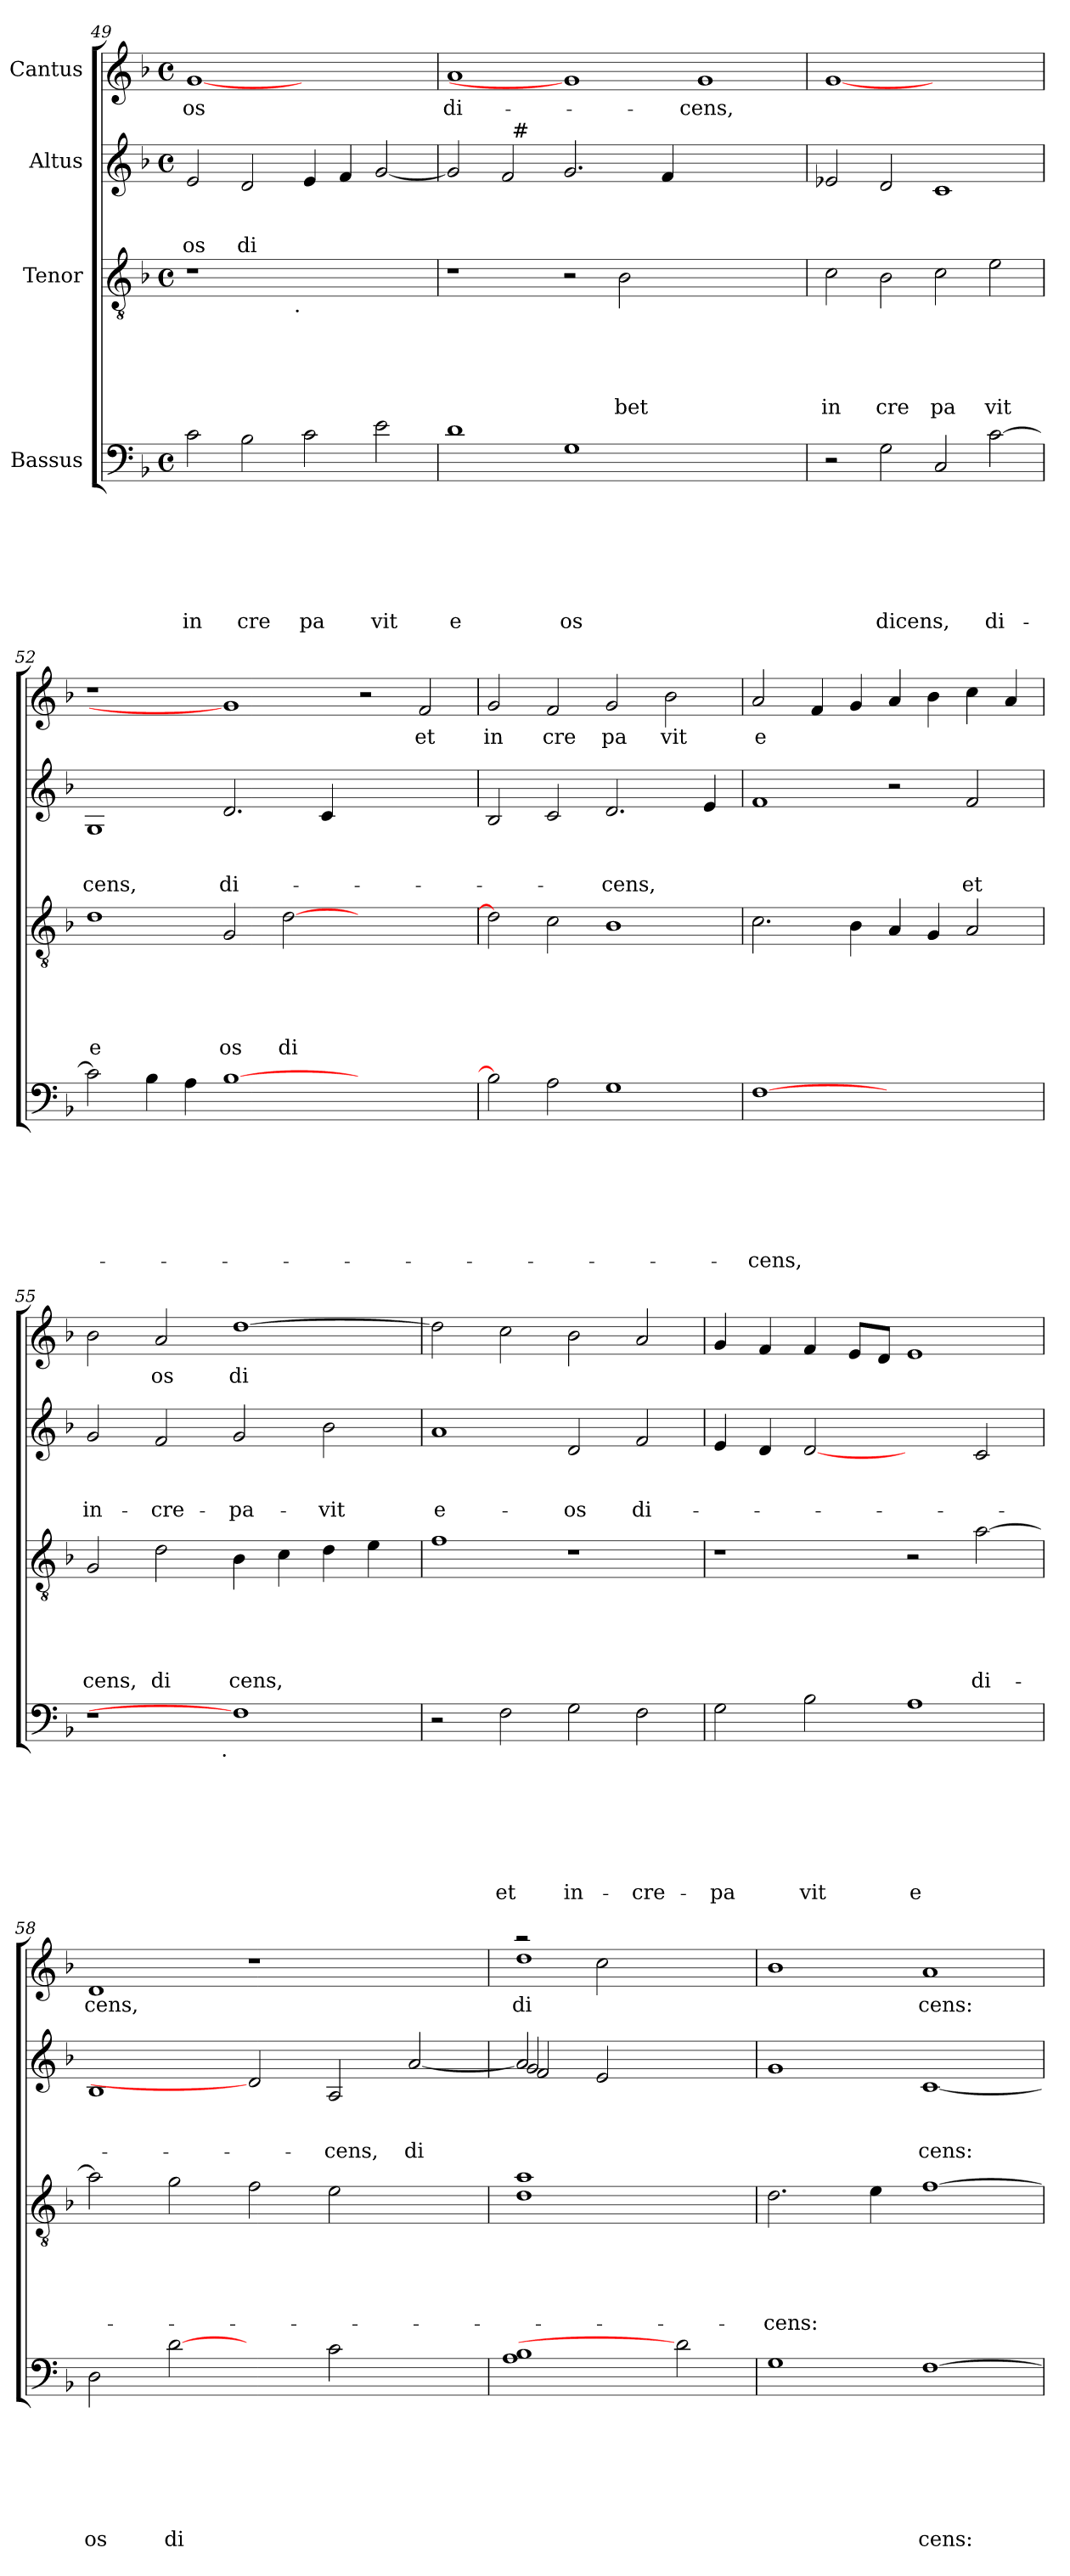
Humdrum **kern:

**kern	**text	**text	**text	**text	**text	**text	**text	**kern	**text	**text	**text	**text	**text	**kern	**text	**text	**text	**kern	**text
*part4	*part4	*part4	*part4	*part4	*part4	*part4	*part4	*part3	*part3	*part3	*part3	*part3	*part3	*part2	*part2	*part2	*part2	*part1	*part1
*staff4	*staff4	*staff4	*staff4	*staff4	*staff4	*staff4	*staff4	*staff3	*staff3	*staff3	*staff3	*staff3	*staff3	*staff2	*staff2	*staff2	*staff2	*staff1	*staff1
*I"Bassus	*	*	*	*	*	*	*	*I"Tenor	*	*	*	*	*	*I"Altus	*	*	*	*I"Cantus	*
*clefF4	*	*	*	*	*	*	*	*clefGv2	*	*	*	*	*	*clefG2	*	*	*	*clefG2	*
*k[b-]	*	*	*	*	*	*	*	*k[b-]	*	*	*	*	*	*k[b-]	*	*	*	*k[b-]	*
*F:	*	*	*	*	*	*	*	*F:	*	*	*	*	*	*F:	*	*	*	*F:	*
*M4/4	*	*	*	*	*	*	*	*M4/4	*	*	*	*	*	*M4/4	*	*	*	*M4/4	*
*met(c)	*	*	*	*	*	*	*	*met(c)	*	*	*	*	*	*met(c)	*	*	*	*met(c)	*
=49	=49	=49	=49	=49	=49	=49	=49	=49	=49	=49	=49	=49	=49	=49	=49	=49	=49	=49	=49
!	!	!	!	!	!	!	!LO:LY:b	!	!	!	!	!	!	!	!	!	!LO:LY:b	!	!LO:LY:b
*	*	*	*	*	*	*	*	*^	*	*	*	*	*	*	*	*	*	*	*
2c\	.	.	.	.	.	.	in	1r	2ryy	.	.	.	.	.	2e/	.	.	os	[1g	-os
!	!	!	!	!	!	!	!LO:LY:b	!	!	!	!	!	!	!	!	!	!	!LO:LY:b	!	!
2B-\	.	.	.	.	.	.	cre	.	4...ryy	.	.	.	.	.	2d/	.	.	di	.	.
!	!	!	!	!	!	!	!	!	!LO:TX:b:t=.	!	!	!	!	!	!	!	!	!	!	!
.	.	.	.	.	.	.	.	.	1ryy	.	.	.	.	.	.	.	.	.	.	.
!	!	!	!	!	!	!	!LO:LY:b	!	!	!	!	!	!	!	!	!	!	!	!	!
2c\	.	.	.	.	.	.	pa	1ryy	.	.	.	.	.	.	4e/	.	.	.	1ryy	.
.	.	.	.	.	.	.	.	.	.	.	.	.	.	.	4f/	.	.	.	.	.
!	!	!	!	!	!	!	!LO:LY:b	!	!	!	!	!	!	!	!	!	!	!	!	!
2e\	.	.	.	.	.	.	vit	.	.	.	.	.	.	.	[<2g/	.	.	.	.	.
.	.	.	.	.	.	.	.	.	32ryy	.	.	.	.	.	.	.	.	.	.	.
=50	=50	=50	=50	=50	=50	=50	=50	=50	=50	=50	=50	=50	=50	=50	=50	=50	=50	=50	=50	=50
!	!	!	!	!	!	!	!LO:LY:b	!	!	!	!	!	!	!	!	!	!	!	!	!LO:LY:b
*	*	*	*	*	*	*	*	*v	*v	*	*	*	*	*	*^	*	*	*	*	*
1d	.	.	.	.	.	.	e	1r	.	.	.	.	.	2g/]	2ryy	.	.	.	1a	di-
.	.	.	.	.	.	.	.	.	.	.	.	.	.	2f/	32ryy	.	.	.	.	.
!	!	!	!	!	!	!	!	!	!	!	!	!	!	!	!LO:TX:a:t=#	!	!	!	!	!
.	.	.	.	.	.	.	.	.	.	.	.	.	.	.	1ryy	.	.	.	.	.
!	!	!	!	!	!	!	!LO:LY:b	!	!	!	!	!	!	!	!	!	!	!	!	!
1G	.	.	.	.	.	.	os	2r	.	.	.	.	.	2.g/	.	.	.	.	1g]	.
!	!	!	!	!	!	!	!	!	!	!	!	!	!LO:LY:b:rj	!	!	!	!	!	!	!
.	.	.	.	.	.	.	.	2B-\	.	.	.	.	bet	.	.	.	.	.	.	.
.	.	.	.	.	.	.	.	.	.	.	.	.	.	.	1ryy	.	.	.	.	.
.	.	.	.	.	.	.	.	.	.	.	.	.	.	4f/	.	.	.	.	.	.
!	!	!	!	!	!	!	!	!	!	!	!	!	!	!	!	!	!	!	!	!LO:LY:b
1ryy	.	.	.	.	.	.	.	1ryy	.	.	.	.	.	1ryy	.	.	.	.	1g	-cens,
.	.	.	.	.	.	.	.	.	.	.	.	.	.	.	4...ryy	.	.	.	.	.
!!LO:PB:g=z
=51	=51	=51	=51	=51	=51	=51	=51	=51	=51	=51	=51	=51	=51	=51	=51	=51	=51	=51	=51	=51
!	!	!	!	!	!	!	!	!	!	!	!	!	!LO:LY:b	!	!	!	!	!	!	!
*	*	*	*	*	*	*	*	*	*	*	*	*	*	*v	*v	*	*	*	*	*
2r	.	.	.	.	.	.	.	2c\	.	.	.	.	in	2e-X/	.	.	.	[1g	.
!	!	!	!	!	!	!	!LO:LY:b	!	!	!	!	!	!LO:LY:b	!	!	!	!	!	!
2G\	.	.	.	.	.	.	dicens,	2B-\	.	.	.	.	cre	2d/	.	.	.	.	.
!	!	!	!	!	!	!	!	!	!	!	!	!	!LO:LY:b	!	!	!	!	!	!
2C/	.	.	.	.	.	.	.	2c\	.	.	.	.	pa	1c	.	.	.	1ryy	.
!	!	!	!	!	!	!	!LO:LY:b	!	!	!	!	!	!LO:LY:b	!	!	!	!	!	!
[>2c\	.	.	.	.	.	.	di-	2e\	.	.	.	.	vit	.	.	.	.	.	.
=52	=52	=52	=52	=52	=52	=52	=52	=52	=52	=52	=52	=52	=52	=52	=52	=52	=52	=52	=52
!	!	!	!	!	!	!	!	!	!	!	!	!	!LO:LY:b	!	!	!	!LO:LY:b	!	!
2c\]	.	.	.	.	.	.	.	1d	.	.	.	.	e	1G	.	.	cens,	1r	.
4B-\	.	.	.	.	.	.	.	.	.	.	.	.	.	.	.	.	.	.	.
4A\	.	.	.	.	.	.	.	.	.	.	.	.	.	.	.	.	.	.	.
!	!	!	!	!	!	!	!	!	!	!	!	!	!LO:LY:b	!	!	!	!LO:LY:b	!	!
[>1B-	.	.	.	.	.	.	.	2G/	.	.	.	.	os	2.d/	.	.	di-	1g]	.
!	!	!	!	!	!	!	!	!	!	!	!	!	!LO:LY:b	!	!	!	!	!	!
.	.	.	.	.	.	.	.	[>2d\	.	.	.	.	di	.	.	.	.	.	.
.	.	.	.	.	.	.	.	.	.	.	.	.	.	4c/	.	.	.	.	.
1ryy	.	.	.	.	.	.	.	1ryy	.	.	.	.	.	1ryy	.	.	.	2r	.
!	!	!	!	!	!	!	!	!	!	!	!	!	!	!	!	!	!	!	!LO:LY:b
.	.	.	.	.	.	.	.	.	.	.	.	.	.	.	.	.	.	2f/	et
=53	=53	=53	=53	=53	=53	=53	=53	=53	=53	=53	=53	=53	=53	=53	=53	=53	=53	=53	=53
!	!	!	!	!	!	!	!	!	!	!	!	!	!	!	!	!	!	!	!LO:LY:b
2B-\]	.	.	.	.	.	.	.	2d\]	.	.	.	.	.	2B-/	.	.	.	2g/	in
!	!	!	!	!	!	!	!	!	!	!	!	!	!	!	!	!	!	!	!LO:LY:b
2A\	.	.	.	.	.	.	.	2c\	.	.	.	.	.	2c/	.	.	.	2f/	cre
!	!	!	!	!	!	!	!	!	!	!	!	!	!	!	!	!	!LO:LY:b	!	!LO:LY:b
1G	.	.	.	.	.	.	.	1B-	.	.	.	.	.	2.d/	.	.	-cens,	2g/	pa
!	!	!	!	!	!	!	!	!	!	!	!	!	!	!	!	!	!	!	!LO:LY:b
.	.	.	.	.	.	.	.	.	.	.	.	.	.	.	.	.	.	2b-\	vit
.	.	.	.	.	.	.	.	.	.	.	.	.	.	4e/	.	.	.	.	.
=54	=54	=54	=54	=54	=54	=54	=54	=54	=54	=54	=54	=54	=54	=54	=54	=54	=54	=54	=54
!	!	!	!	!	!	!	!LO:LY:b	!	!	!	!	!	!	!	!	!	!	!	!LO:LY:b
[1F	.	.	.	.	.	.	-cens,	2.c\	.	.	.	.	.	1f	.	.	.	2a/	e
.	.	.	.	.	.	.	.	.	.	.	.	.	.	.	.	.	.	4f/	.
.	.	.	.	.	.	.	.	4B-\	.	.	.	.	.	.	.	.	.	4g/	.
1ryy	.	.	.	.	.	.	.	4A/	.	.	.	.	.	2r	.	.	.	4a/	.
.	.	.	.	.	.	.	.	4G/	.	.	.	.	.	.	.	.	.	4b-\	.
!	!	!	!	!	!	!	!	!	!	!	!	!	!	!	!	!	!LO:LY:b	!	!
.	.	.	.	.	.	.	.	2A/	.	.	.	.	.	2f/	.	.	et	4cc\	.
.	.	.	.	.	.	.	.	.	.	.	.	.	.	.	.	.	.	4a/	.
=55	=55	=55	=55	=55	=55	=55	=55	=55	=55	=55	=55	=55	=55	=55	=55	=55	=55	=55	=55
!	!	!	!	!	!	!	!	!	!	!	!	!	!LO:LY:b	!	!	!	!LO:LY:b	!	!
*^	*	*	*	*	*	*	*	*	*	*	*	*	*	*	*	*	*	*	*
1r	2ryy	.	.	.	.	.	.	.	2G/	.	.	.	.	cens,	2g/	.	.	in-	2b-\	.
!	!	!	!	!	!	!	!	!	!	!	!	!	!	!LO:LY:b	!	!	!	!LO:LY:b	!	!LO:LY:b
.	4...ryy	.	.	.	.	.	.	.	2d\	.	.	.	.	di	2f/	.	.	-cre-	2a/	os
!	!LO:TX:b:t=.	!	!	!	!	!	!	!	!	!	!	!	!	!	!	!	!	!	!	!
.	1ryy	.	.	.	.	.	.	.	.	.	.	.	.	.	.	.	.	.	.	.
!	!	!	!	!	!	!	!	!	!	!	!	!	!	!LO:LY:b	!	!	!	!LO:LY:b	!	!LO:LY:b
1F]	.	.	.	.	.	.	.	.	4B-\	.	.	.	.	cens,	2g/	.	.	-pa-	[>1dd	di
.	.	.	.	.	.	.	.	.	4c\	.	.	.	.	.	.	.	.	.	.	.
!	!	!	!	!	!	!	!	!	!	!	!	!	!	!	!	!	!	!LO:LY:b	!	!
.	.	.	.	.	.	.	.	.	4d\	.	.	.	.	.	2b-\	.	.	-vit	.	.
.	.	.	.	.	.	.	.	.	4e\	.	.	.	.	.	.	.	.	.	.	.
.	32ryy	.	.	.	.	.	.	.	.	.	.	.	.	.	.	.	.	.	.	.
=56	=56	=56	=56	=56	=56	=56	=56	=56	=56	=56	=56	=56	=56	=56	=56	=56	=56	=56	=56	=56
!	!	!	!	!	!	!	!	!	!	!	!	!	!	!	!	!	!	!LO:LY:b	!	!
*v	*v	*	*	*	*	*	*	*	*	*	*	*	*	*	*	*	*	*	*	*
2r	.	.	.	.	.	.	.	1f	.	.	.	.	.	1a	.	.	e-	2dd\]	.
!	!	!	!	!	!	!	!LO:LY:b	!	!	!	!	!	!	!	!	!	!	!	!
2F\	.	.	.	.	.	.	et	.	.	.	.	.	.	.	.	.	.	2cc\	.
!	!	!	!	!	!	!	!LO:LY:b	!	!	!	!	!	!	!	!	!	!LO:LY:b	!	!
2G\	.	.	.	.	.	.	in-	1r	.	.	.	.	.	2d/	.	.	-os	2b-\	.
!	!	!	!	!	!	!	!LO:LY:b	!	!	!	!	!	!	!	!	!	!LO:LY:b	!	!
2F\	.	.	.	.	.	.	-cre-	.	.	.	.	.	.	2f/	.	.	di-	2a/	.
!!LO:LB:g=z
=57	=57	=57	=57	=57	=57	=57	=57	=57	=57	=57	=57	=57	=57	=57	=57	=57	=57	=57	=57
!	!	!	!	!	!	!	!LO:LY:b	!	!	!	!	!	!	!	!	!	!	!	!
2G\	.	.	.	.	.	.	-pa	1r	.	.	.	.	.	4e/	.	.	.	4g/	.
.	.	.	.	.	.	.	.	.	.	.	.	.	.	4d/	.	.	.	4f/	.
!	!	!	!	!	!	!	!LO:LY:b	!	!	!	!	!	!	!	!	!	!	!	!
2B-\	.	.	.	.	.	.	vit	.	.	.	.	.	.	[2d	.	.	.	4f/	.
.	.	.	.	.	.	.	.	.	.	.	.	.	.	.	.	.	.	8e/L	.
.	.	.	.	.	.	.	.	.	.	.	.	.	.	.	.	.	.	8d/J	.
!	!	!	!	!	!	!	!LO:LY:b	!	!	!	!	!	!	!	!	!	!	!	!
1A	.	.	.	.	.	.	e	2r	.	.	.	.	.	2ryy	.	.	.	1e	.
!	!	!	!	!	!	!	!	!	!	!	!	!	!LO:LY:b	!	!	!	!	!	!
.	.	.	.	.	.	.	.	[>2a\	.	.	.	.	di-	2c/	.	.	.	.	.
=58	=58	=58	=58	=58	=58	=58	=58	=58	=58	=58	=58	=58	=58	=58	=58	=58	=58	=58	=58
!	!	!	!	!	!	!	!LO:LY:b	!	!	!	!	!	!	!	!	!	!	!	!LO:LY:b
2D\	.	.	.	.	.	.	os	2a\]	.	.	.	.	.	1B-	.	.	.	1d	cens,
!	!	!	!	!	!	!	!LO:LY:b	!	!	!	!	!	!	!	!	!	!	!	!
[2d	.	.	.	.	.	.	di	2g\	.	.	.	.	.	.	.	.	.	.	.
2ryy	.	.	.	.	.	.	.	2f\	.	.	.	.	.	2d]	.	.	.	1r	.
!	!	!	!	!	!	!	!	!	!	!	!	!	!	!	!	!	!LO:LY:b	!	!
2c\	.	.	.	.	.	.	.	2e\	.	.	.	.	.	2A/	.	.	-cens,	.	.
!	!	!	!	!	!	!	!	!	!	!	!	!	!	!	!	!	!LO:LY:b	!	!
2ryy	.	.	.	.	.	.	.	2ryy	.	.	.	.	.	[<2a/	.	.	di	2ryy	.
=59	=59	=59	=59	=59	=59	=59	=59	=59	=59	=59	=59	=59	=59	=59	=59	=59	=59	=59	=59
*	*	*	*	*	*	*	*	*	*	*	*	*	*	*^	*	*	*	*^	*
*	*	*	*	*	*	*	*	*	*	*	*	*	*	*	*^	*	*	*	*	*	*
!	!	!	!	!	!	!	!	!	!	!	!	!	!	!	!	!	!	!	!	!	!	!LO:LY:b
1A 1B-	.	.	.	.	.	.	.	1d 1a	.	.	.	.	.	2a/]	2g/	2f/	.	.	.	2raa	1dd	di-
.	.	.	.	.	.	.	.	.	.	.	.	.	.	2e/	2ryy	2ryy	.	.	.	2cc\	.	.
2d]	.	.	.	.	.	.	.	2ryy	.	.	.	.	.	2ryy	2ryy	2ryy	.	.	.	2ryy	2ryy	.
=60	=60	=60	=60	=60	=60	=60	=60	=60	=60	=60	=60	=60	=60	=60	=60	=60	=60	=60	=60	=60	=60	=60
!	!	!	!	!	!	!	!	!	!	!	!	!	!LO:LY:b	!	!	!	!	!	!	!	!	!
*	*	*	*	*	*	*	*	*	*	*	*	*	*	*v	*v	*v	*	*	*	*	*	*
*	*	*	*	*	*	*	*	*	*	*	*	*	*	*	*	*	*	*v	*v	*
1G	.	.	.	.	.	.	.	2.d\	.	.	.	.	-cens:	1g	.	.	.	1b-	.
.	.	.	.	.	.	.	.	4e\	.	.	.	.	.	.	.	.	.	.	.
!	!	!	!	!	!	!	!LO:LY:b	!	!	!	!	!	!	!	!	!	!LO:LY:b	!	!LO:LY:b
[>1F	.	.	.	.	.	.	cens:	[>1f	.	.	.	.	.	[<1c	.	.	cens:	1a	-cens:
=	=	=	=	=	=	=	=	=	=	=	=	=	=	=	=	=	=	=	=
*-	*-	*-	*-	*-	*-	*-	*-	*-	*-	*-	*-	*-	*-	*-	*-	*-	*-	*-	*-
